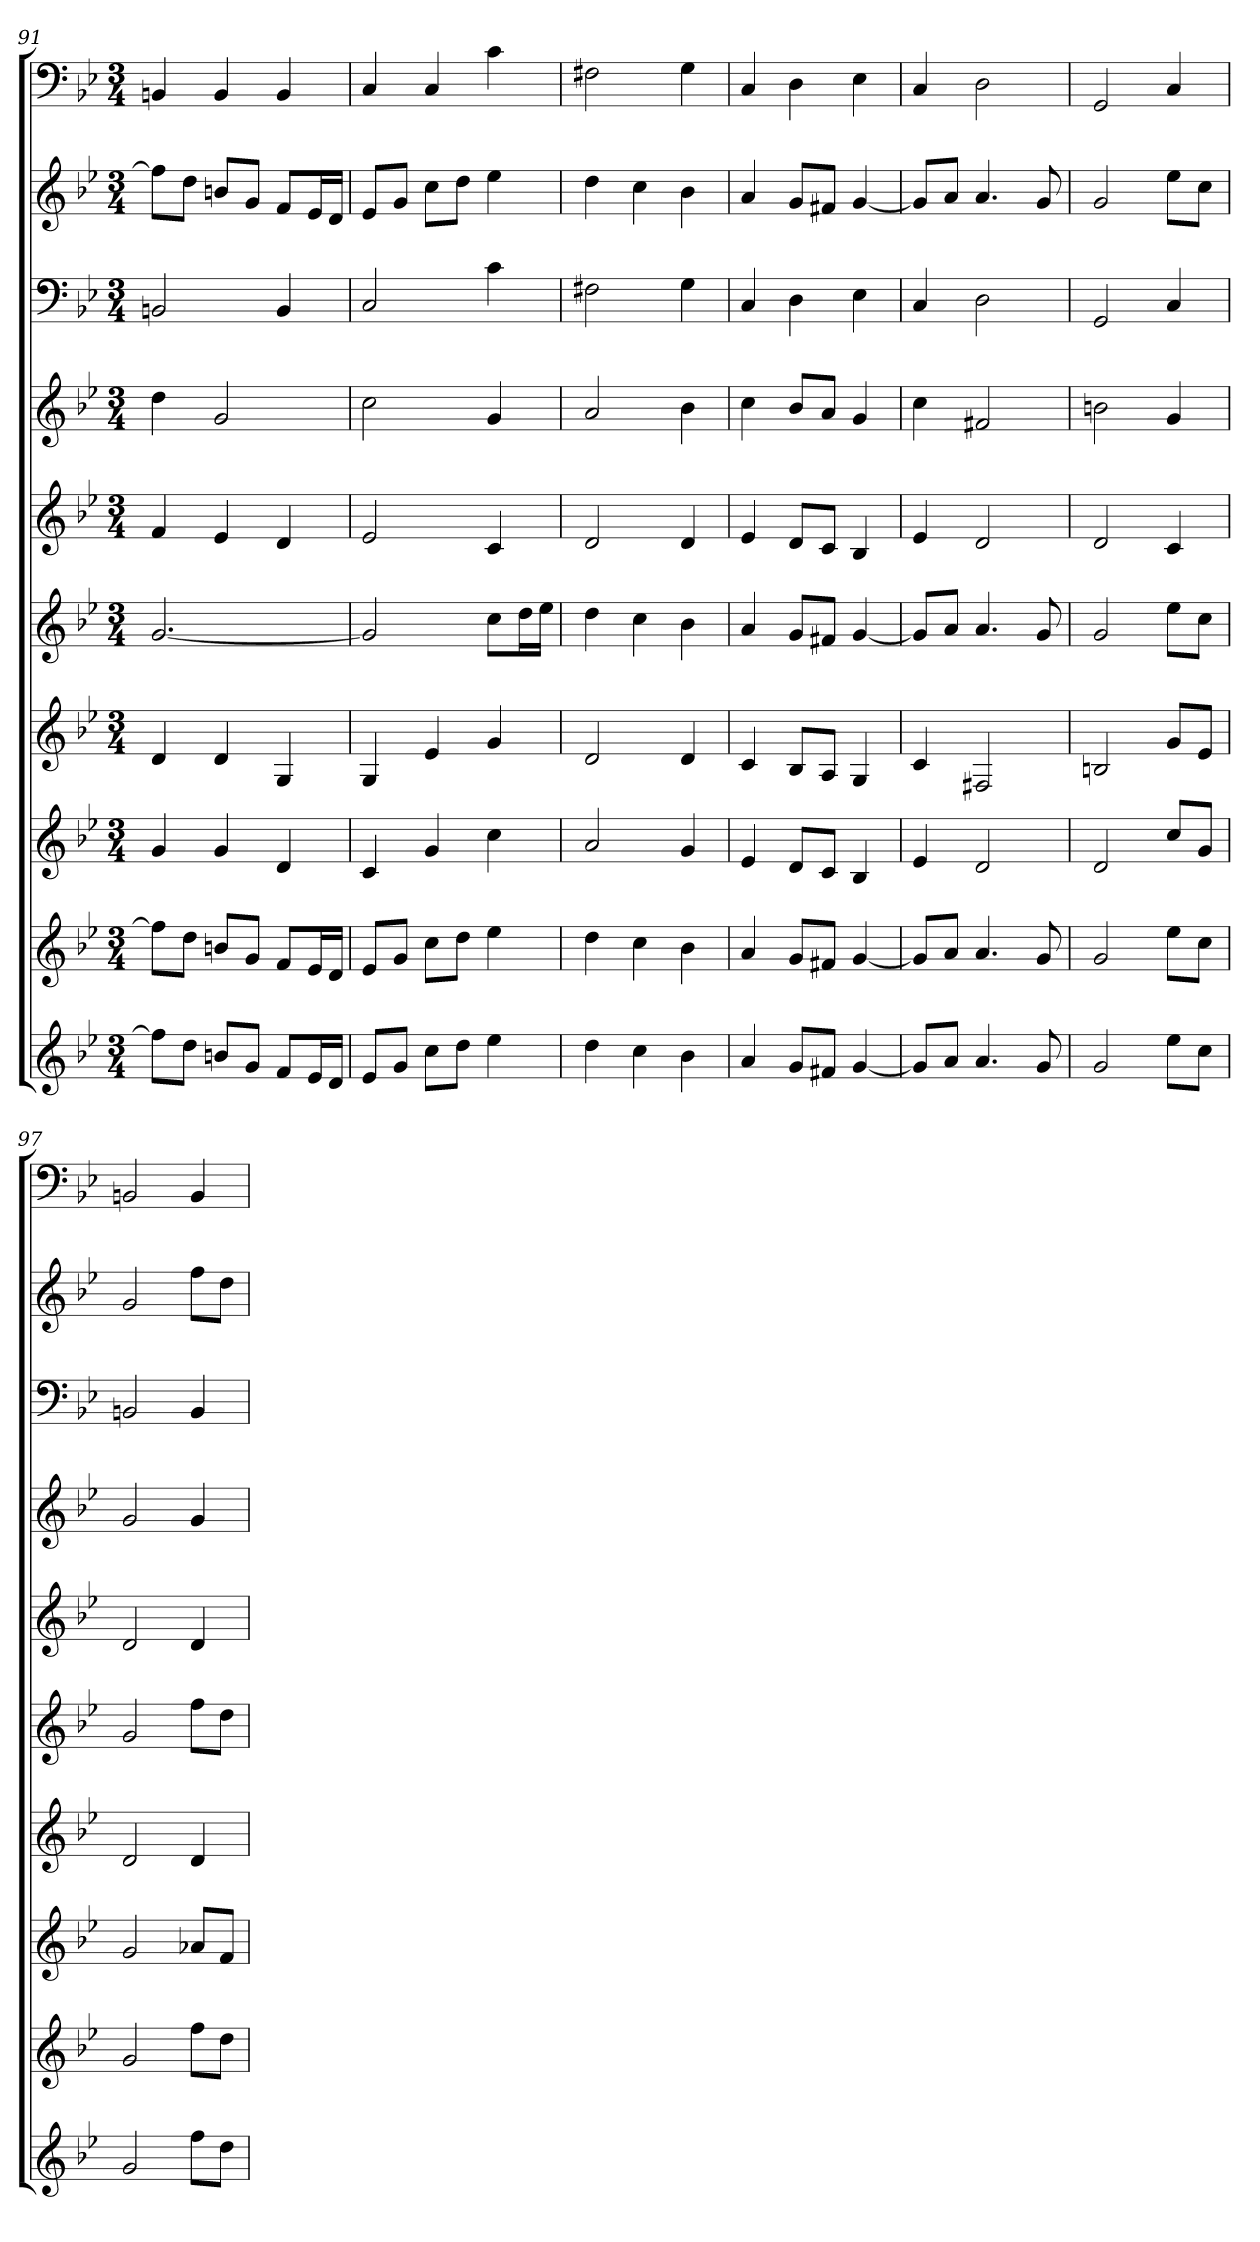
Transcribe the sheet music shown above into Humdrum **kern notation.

**kern	**kern	**kern	**kern	**kern	**kern	**kern	**kern	**kern	**kern
*part10	*part9	*part8	*part7	*part6	*part5	*part4	*part3	*part2	*part1
*staff10	*staff9	*staff8	*staff7	*staff6	*staff5	*staff4	*staff3	*staff2	*staff1
*clefG2	*clefG2	*clefG2	*clefG2	*clefG2	*clefG2	*clefG2	*clefF4	*clefG2	*clefF4
*k[b-e-]	*k[b-e-]	*k[b-e-]	*k[b-e-]	*k[b-e-]	*k[b-e-]	*k[b-e-]	*k[b-e-]	*k[b-e-]	*k[b-e-]
*g:	*g:	*g:	*g:	*g:	*g:	*g:	*g:	*g:	*g:
*M3/4	*M3/4	*M3/4	*M3/4	*M3/4	*M3/4	*M3/4	*M3/4	*M3/4	*M3/4
=91	=91	=91	=91	=91	=91	=91	=91	=91	=91
8ff\L]	8ff\L]	4g	4d	[2.g	4f	4dd	2BBn	8ff\L]	4BBn
8dd\J	8dd\J	.	.	.	.	.	.	8dd\J	.
8bn/L	8bn/L	4g	4d	.	4e-	2g	.	8bn/L	4BB
8g/J	8g/J	.	.	.	.	.	.	8g/J	.
8f/L	8f/L	4d	4G	.	4d	.	4BB	8f/L	4BB
16e-/L	16e-/L	.	.	.	.	.	.	16e-/L	.
16d/JJ	16d/JJ	.	.	.	.	.	.	16d/JJ	.
=92	=92	=92	=92	=92	=92	=92	=92	=92	=92
8e-/L	8e-/L	4c	4G	2g]	2e-	2cc	2C	8e-/L	4C
8g/J	8g/J	.	.	.	.	.	.	8g/J	.
8cc\L	8cc\L	4g	4e-	.	.	.	.	8cc\L	4C
8dd\J	8dd\J	.	.	.	.	.	.	8dd\J	.
4ee-	4ee-	4cc	4g	8cc\L	4c	4g	4c	4ee-	4c
.	.	.	.	16dd\L	.	.	.	.	.
.	.	.	.	16ee-\JJ	.	.	.	.	.
=93	=93	=93	=93	=93	=93	=93	=93	=93	=93
4dd	4dd	2a	2d	4dd	2d	2a	2F#X	4dd	2F#X
4cc	4cc	.	.	4cc	.	.	.	4cc	.
4b-	4b-	4g	4d	4b-	4d	4b-	4G	4b-	4G
=94	=94	=94	=94	=94	=94	=94	=94	=94	=94
4a	4a	4e-	4c	4a	4e-	4cc	4C	4a	4C
8g/L	8g/L	8d/L	8B-/L	8g/L	8d/L	8b-/L	4D	8g/L	4D
8f#X/J	8f#X/J	8c/J	8A/J	8f#X/J	8c/J	8a/J	.	8f#X/J	.
[4g	[4g	4B-	4G	[4g	4B-	4g	4E-	[4g	4E-
=95	=95	=95	=95	=95	=95	=95	=95	=95	=95
8g/L]	8g/L]	4e-	4c	8g/L]	4e-	4cc	4C	8g/L]	4C
8a/J	8a/J	.	.	8a/J	.	.	.	8a/J	.
4.a	4.a	2d	2F#X	4.a	2d	2f#X	2D	4.a	2D
8g	8g	.	.	8g	.	.	.	8g	.
=96	=96	=96	=96	=96	=96	=96	=96	=96	=96
2g	2g	2d	2Bn	2g	2d	2bn	2GG	2g	2GG
8ee-\L	8ee-\L	8cc/L	8g/L	8ee-\L	4c	4g	4C	8ee-\L	4C
8cc\J	8cc\J	8g/J	8e-/J	8cc\J	.	.	.	8cc\J	.
=97	=97	=97	=97	=97	=97	=97	=97	=97	=97
2g	2g	2g	2d	2g	2d	2g	2BBn	2g	2BBn
8ff\L	8ff\L	8a-X/L	4d	8ff\L	4d	4g	4BB	8ff\L	4BB
8dd\J	8dd\J	8f/J	.	8dd\J	.	.	.	8dd\J	.
=	=	=	=	=	=	=	=	=	=
*-	*-	*-	*-	*-	*-	*-	*-	*-	*-
